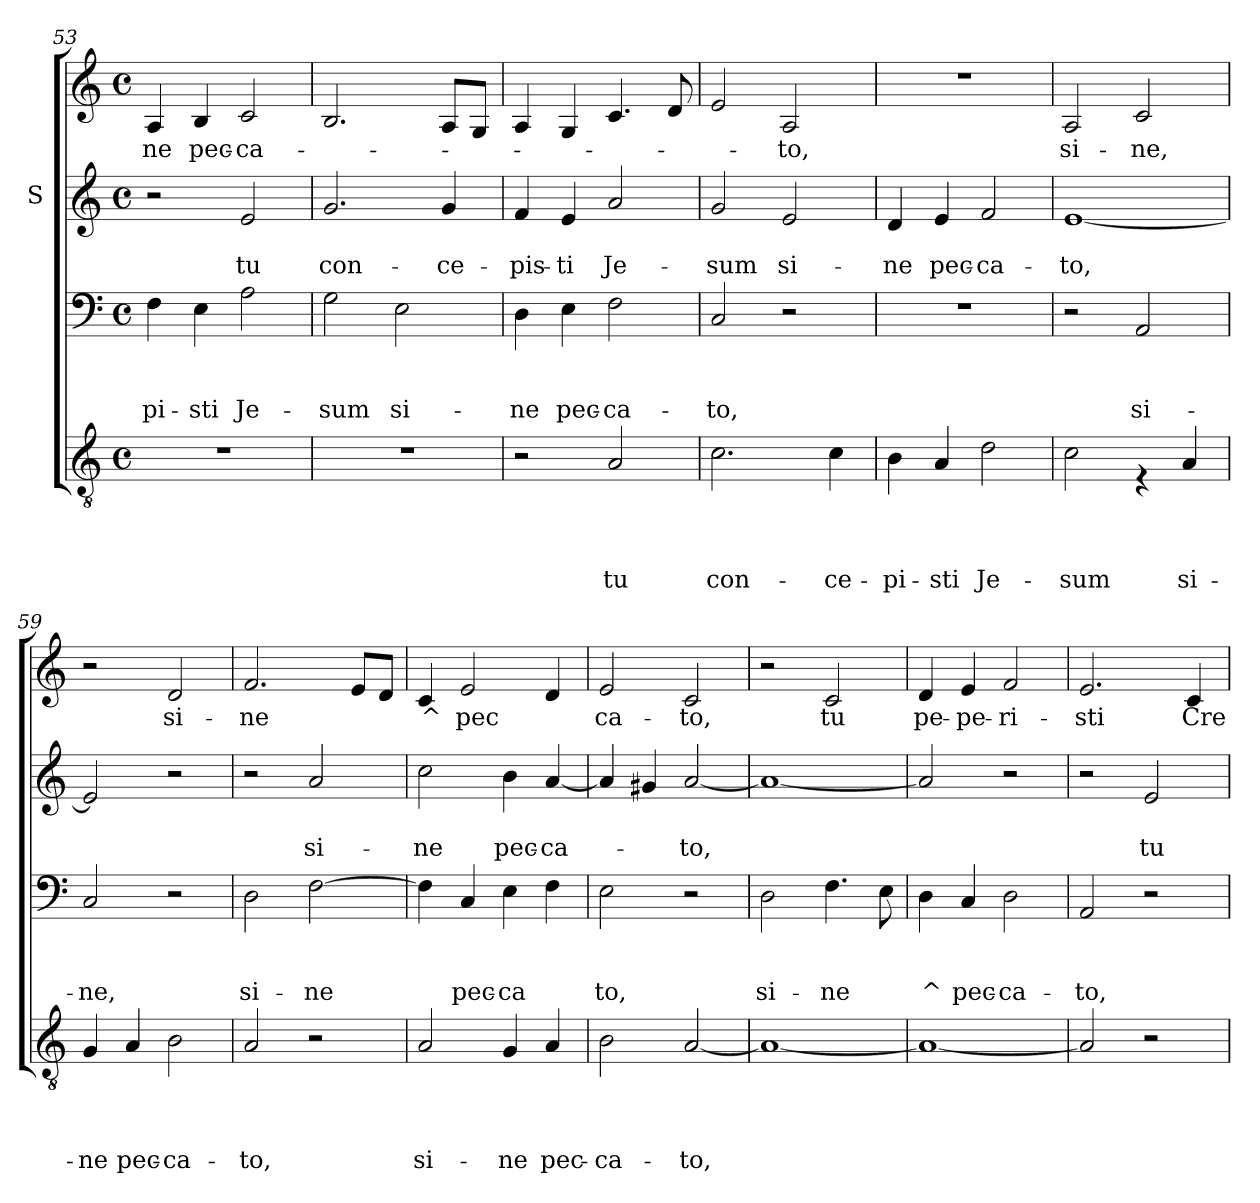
**kern	**text	**text	**text	**text	**kern	**text	**text	**text	**kern	**text	**text	**kern	**text
*part4	*part4	*part4	*part4	*part4	*part3	*part3	*part3	*part3	*part2	*part2	*part2	*part1	*part1
*staff4	*staff4	*staff4	*staff4	*staff4	*staff3	*staff3	*staff3	*staff3	*staff2	*staff2	*staff2	*staff1	*staff1
*	*	*	*	*	*	*	*	*	*I"S	*	*	*	*
!!LO:LB:g=z
*clefGv2	*	*	*	*	*clefF4	*	*	*	*clefG2	*	*	*clefG2	*
*k[]	*	*	*	*	*k[]	*	*	*	*k[]	*	*	*k[]	*
*C:	*	*	*	*	*C:	*	*	*	*C:	*	*	*C:	*
*M4/4	*	*	*	*	*M4/4	*	*	*	*M4/4	*	*	*M4/4	*
*met(c)	*	*	*	*	*met(c)	*	*	*	*met(c)	*	*	*met(c)	*
=53	=53	=53	=53	=53	=53	=53	=53	=53	=53	=53	=53	=53	=53
!	!	!	!	!	!	!	!	!LO:LY:b	!	!	!	!	!LO:LY:b
1r	.	.	.	.	4F\	.	.	-pi-	2r	.	.	4A/	-ne
!	!	!	!	!	!	!	!	!LO:LY:b	!	!	!	!	!LO:LY:b
.	.	.	.	.	4E\	.	.	-sti	.	.	.	4B/	pec-
!	!	!	!	!	!	!	!	!LO:LY:b	!	!	!LO:LY:b	!	!LO:LY:b
.	.	.	.	.	2A\	.	.	Je-	2e/	.	tu	2c/	-ca-
=54	=54	=54	=54	=54	=54	=54	=54	=54	=54	=54	=54	=54	=54
!	!	!	!	!	!	!	!	!LO:LY:b	!	!	!LO:LY:b	!	!
1r	.	.	.	.	2G\	.	.	-sum	2.g/	.	con-	2.B/	.
!	!	!	!	!	!	!	!	!LO:LY:b	!	!	!	!	!
.	.	.	.	.	2E\	.	.	si-	.	.	.	.	.
!	!	!	!	!	!	!	!	!	!	!	!LO:LY:b	!	!
.	.	.	.	.	.	.	.	.	4g/	.	-ce-	8A/L	.
.	.	.	.	.	.	.	.	.	.	.	.	8G/J	.
=55	=55	=55	=55	=55	=55	=55	=55	=55	=55	=55	=55	=55	=55
!	!	!	!	!	!	!	!	!LO:LY:b	!	!	!LO:LY:b	!	!
2r	.	.	.	.	4D\	.	.	-ne	4f/	.	-pis-	4A/	.
!	!	!	!	!	!	!	!	!LO:LY:b	!	!	!LO:LY:b	!	!
.	.	.	.	.	4E\	.	.	pec-	4e/	.	-ti	4G/	.
!	!	!	!	!LO:LY:b	!	!	!	!LO:LY:b	!	!	!LO:LY:b	!	!
2A/	.	.	.	tu	2F\	.	.	-ca-	2a/	.	Je-	4.c/	.
.	.	.	.	.	.	.	.	.	.	.	.	8d/	.
=56	=56	=56	=56	=56	=56	=56	=56	=56	=56	=56	=56	=56	=56
!	!	!	!	!LO:LY:b	!	!	!	!LO:LY:b	!	!	!LO:LY:b	!	!
2.c\	.	.	.	con-	2C/	.	.	-to,	2g/	.	-sum	2e/	.
!	!	!	!	!	!	!	!	!	!	!	!LO:LY:b	!	!LO:LY:b
.	.	.	.	.	2r	.	.	.	2e/	.	si-	2A/	-to,
!	!	!	!	!LO:LY:b	!	!	!	!	!	!	!	!	!
4c\	.	.	.	-ce-	.	.	.	.	.	.	.	.	.
=57	=57	=57	=57	=57	=57	=57	=57	=57	=57	=57	=57	=57	=57
!	!	!	!	!LO:LY:b	!	!	!	!	!	!	!LO:LY:b	!	!
4B\	.	.	.	-pi-	1r	.	.	.	4d/	.	-ne	1r	.
!	!	!	!	!LO:LY:b	!	!	!	!	!	!	!LO:LY:b	!	!
4A/	.	.	.	-sti	.	.	.	.	4e/	.	pec-	.	.
!	!	!	!	!LO:LY:b	!	!	!	!	!	!	!LO:LY:b	!	!
2d\	.	.	.	Je-	.	.	.	.	2f/	.	-ca-	.	.
=58	=58	=58	=58	=58	=58	=58	=58	=58	=58	=58	=58	=58	=58
!	!	!	!	!LO:LY:b	!	!	!	!	!	!	!LO:LY:b	!	!LO:LY:b
2c\	.	.	.	-sum	2r	.	.	.	[<1e	.	-to,	2A/	si-
!	!	!	!	!	!	!	!	!LO:LY:b	!	!	!	!	!LO:LY:b
4rE	.	.	.	.	2AA/	.	.	si-	.	.	.	2c/	-ne,
!	!	!	!	!LO:LY:b	!	!	!	!	!	!	!	!	!
4A/	.	.	.	si-	.	.	.	.	.	.	.	.	.
!!LO:LB:g=z
=59	=59	=59	=59	=59	=59	=59	=59	=59	=59	=59	=59	=59	=59
!	!	!	!	!LO:LY:b	!	!	!	!LO:LY:b	!	!	!	!	!
4G/	.	.	.	-ne	2C/	.	.	-ne,	2e/]	.	.	2r	.
!	!	!	!	!LO:LY:b	!	!	!	!	!	!	!	!	!
4A/	.	.	.	pec-	.	.	.	.	.	.	.	.	.
!	!	!	!	!LO:LY:b	!	!	!	!	!	!	!	!	!LO:LY:b
2B\	.	.	.	-ca-	2r	.	.	.	2r	.	.	2d/	si-
=60	=60	=60	=60	=60	=60	=60	=60	=60	=60	=60	=60	=60	=60
!	!	!	!	!LO:LY:b	!	!	!	!LO:LY:b	!	!	!	!	!LO:LY:b
2A/	.	.	.	-to,	2D\	.	.	si-	2r	.	.	2.f/	-ne
!	!	!	!	!	!	!	!	!LO:LY:b	!	!	!LO:LY:b	!	!
2r	.	.	.	.	[>2F\	.	.	-ne	2a/	.	si-	.	.
.	.	.	.	.	.	.	.	.	.	.	.	8e/L	.
.	.	.	.	.	.	.	.	.	.	.	.	8d/J	.
=61	=61	=61	=61	=61	=61	=61	=61	=61	=61	=61	=61	=61	=61
!	!	!	!	!LO:LY:b	!	!	!	!	!	!	!LO:LY:b	!	!LO:LY:b
2A/	.	.	.	si-	4F\]	.	.	.	2cc\	.	-ne	4c/	^
!	!	!	!	!	!	!	!	!LO:LY:b	!	!	!	!	!LO:LY:b
.	.	.	.	.	4C/	.	.	pec-	.	.	.	2e/	pec
!	!	!	!	!LO:LY:b	!	!	!	!LO:LY:b	!	!	!LO:LY:b	!	!
4G/	.	.	.	-ne	4E\	.	.	-ca	4b\	.	pec-	.	.
!	!	!	!	!LO:LY:b	!	!	!	!	!	!	!LO:LY:b	!	!
4A/	.	.	.	pec-	4F\	.	.	.	[<4a/	.	-ca-	4d/	.
=62	=62	=62	=62	=62	=62	=62	=62	=62	=62	=62	=62	=62	=62
!	!	!	!	!LO:LY:b	!	!	!	!LO:LY:b	!	!	!	!	!LO:LY:b
2B\	.	.	.	-ca-	2E\	.	.	to,	4a/]	.	.	2e/	ca-
.	.	.	.	.	.	.	.	.	4g#X/	.	.	.	.
!	!	!	!	!LO:LY:b	!	!	!	!	!	!	!LO:LY:b	!	!LO:LY:b
[<2A/	.	.	.	-to,	2r	.	.	.	[<2a/	.	-to,	2c/	-to,
=63	=63	=63	=63	=63	=63	=63	=63	=63	=63	=63	=63	=63	=63
!	!	!	!	!	!	!	!	!LO:LY:b	!	!	!	!	!
1A_	.	.	.	.	2D\	.	.	si-	1a_	.	.	2r	.
!	!	!	!	!	!	!	!	!LO:LY:b	!	!	!	!	!LO:LY:b
.	.	.	.	.	4.F\	.	.	-ne	.	.	.	2c/	tu
.	.	.	.	.	8E\	.	.	.	.	.	.	.	.
=64	=64	=64	=64	=64	=64	=64	=64	=64	=64	=64	=64	=64	=64
!	!	!	!	!	!	!	!	!LO:LY:b	!	!	!	!	!LO:LY:b
1A_	.	.	.	.	4D\	.	.	^	2a/]	.	.	4d/	pe-
!	!	!	!	!	!	!	!	!LO:LY:b	!	!	!	!	!LO:LY:b
.	.	.	.	.	4C/	.	.	pec-	.	.	.	4e/	-pe-
!	!	!	!	!	!	!	!	!LO:LY:b	!	!	!	!	!LO:LY:b
.	.	.	.	.	2D\	.	.	-ca-	2r	.	.	2f/	-ri-
!!LO:LB:g=z
=65	=65	=65	=65	=65	=65	=65	=65	=65	=65	=65	=65	=65	=65
!	!	!	!	!	!	!	!	!LO:LY:b	!	!	!	!	!LO:LY:b
2A/]	.	.	.	.	2AA/	.	.	-to,	2r	.	.	2.e/	-sti
!	!	!	!	!	!	!	!	!	!	!	!LO:LY:b	!	!
2r	.	.	.	.	2r	.	.	.	2e/	.	tu	.	.
!	!	!	!	!	!	!	!	!	!	!	!	!	!LO:LY:b
.	.	.	.	.	.	.	.	.	.	.	.	4c/	Cre-
=	=	=	=	=	=	=	=	=	=	=	=	=	=
*-	*-	*-	*-	*-	*-	*-	*-	*-	*-	*-	*-	*-	*-
